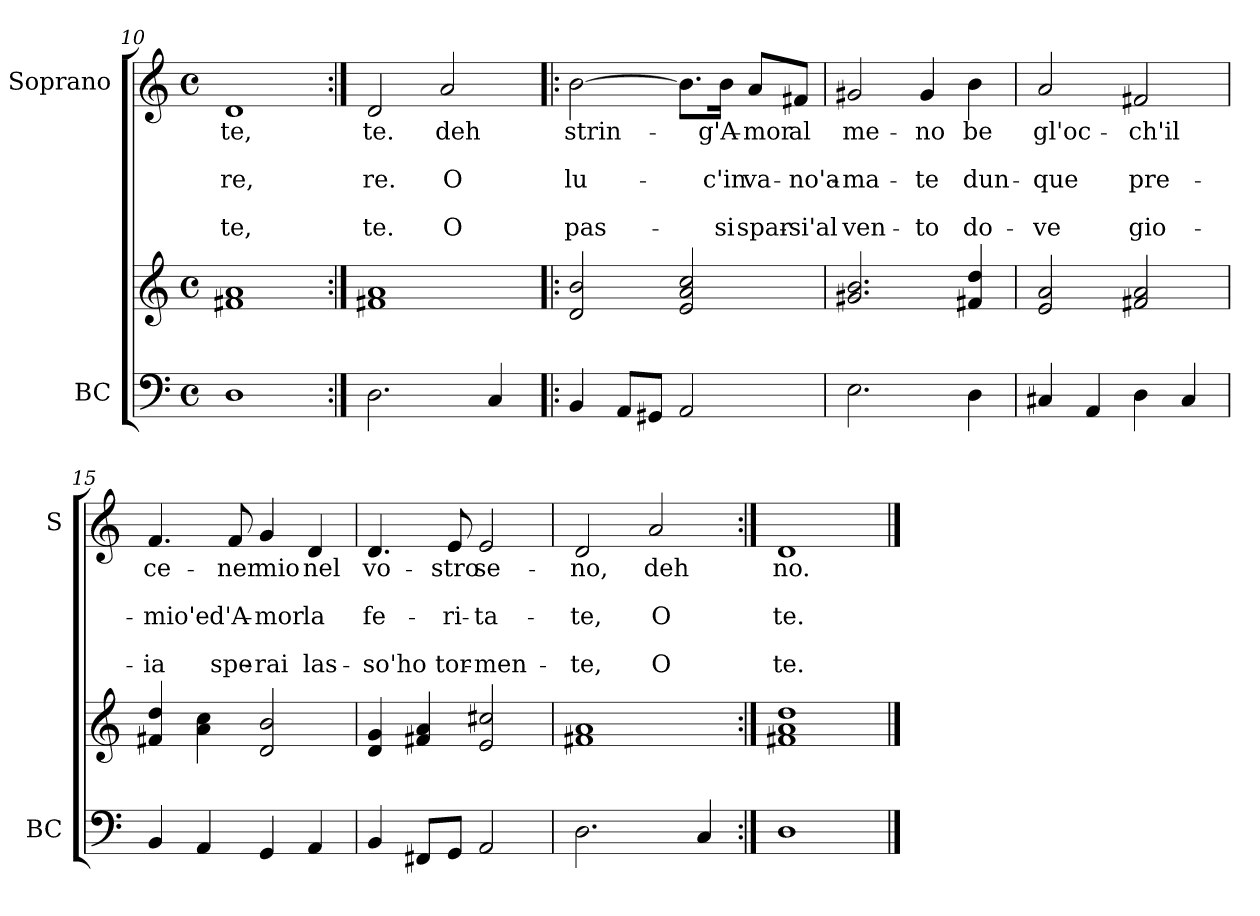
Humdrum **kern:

**kern	**kern	**kern	**text	**text	**text	**text	**text
*part2	*part2	*part1	*part1	*part1	*part1	*part1	*part1
*staff3	*staff2	*staff1	*staff1	*staff1	*staff1	*staff1	*staff1
*I"BC	*	*I"Soprano	*	*	*	*	*
*I'BC	*	*I'S	*	*	*	*	*
*clefF4	*clefG2	*clefG2	*	*	*	*	*
*k[]	*k[]	*k[]	*	*	*	*	*
*C:	*C:	*C:	*	*	*	*	*
*M4/4	*M4/4	*M4/4	*	*	*	*	*
*met(c)	*met(c)	*met(c)	*	*	*	*	*
=10	=10	=10	=10	=10	=10	=10	=10
1D	1f#X 1a	1d	-te,	.	re,	.	-te,
=11:|!	=11:|!	=11:|!	=11:|!	=11:|!	=11:|!	=11:|!	=11:|!
2.D\	1f#X 1a	2d/	te.	.	re.	.	te.
.	.	2a/	deh	.	O	.	O
4C/	.	.	.	.	.	.	.
=12!|:	=12!|:	=12!|:	=12!|:	=12!|:	=12!|:	=12!|:	=12!|:
4BB/	2d/ 2b/	[2b\	strin-	.	lu-	.	pas-
8AA/L	.	.	.	.	.	.	.
8GG#X/J	.	.	.	.	.	.	.
2AA/	2e/ 2a/ 2cc/	8.b\L]	.	.	.	.	.
.	.	16b\Jk	-g'A-	.	-c'in	.	-si
.	.	8a/L	-mor	.	va-	.	spar-
.	.	8f#X/J	al	.	-no'a-	.	-si'al
=13	=13	=13	=13	=13	=13	=13	=13
2.E\	2.g#X/ 2.b/	2g#X/	me-	.	-ma-	.	ven-
.	.	4g#/	-no	.	-te	.	-to
4D\	4f#X/ 4dd/	4b\	be	.	dun-	.	do-
!!LO:PB:g=z
=14	=14	=14	=14	=14	=14	=14	=14
4C#X/	2e/ 2a/	2a/	gl'oc-	.	-que	.	-ve
4AA/	.	.	.	.	.	.	.
4D\	2f#X/ 2a/	2f#X/	-ch'il	.	pre-	.	gio-
4C#/	.	.	.	.	.	.	.
=15	=15	=15	=15	=15	=15	=15	=15
4BB/	4f#X/ 4dd/	4.f/	ce-	.	-mio'e	.	-ia
4AA/	4a\ 4cc\	.	.	.	.	.	.
.	.	8f/	-ner	.	d'A-	.	spe-
4GG/	2d/ 2b/	4g/	mio	.	-mor	.	-rai
4AA/	.	4d/	nel	.	la	.	las-
=16	=16	=16	=16	=16	=16	=16	=16
4BB/	4d/ 4g/	4.d/	vo-	.	fe-	.	-so'ho
8FF#X/L	4f#X/ 4a/	.	.	.	.	.	.
8GG/J	.	8e/	-stro	.	-ri-	.	tor-
2AA/	2e/ 2cc#X/	2e/	se-	.	-ta-	.	-men-
=17	=17	=17	=17	=17	=17	=17	=17
2.D\	1f#X 1a	2d/	-no,	.	-te,	.	-te,
.	.	2a/	deh	.	O	.	O
4C/	.	.	.	.	.	.	.
=18:|!	=18:|!	=18:|!	=18:|!	=18:|!	=18:|!	=18:|!	=18:|!
1D	1f#X 1a 1dd	1d	no.	.	te.	.	te.
==	==	==	==	==	==	==	==
*-	*-	*-	*-	*-	*-	*-	*-
